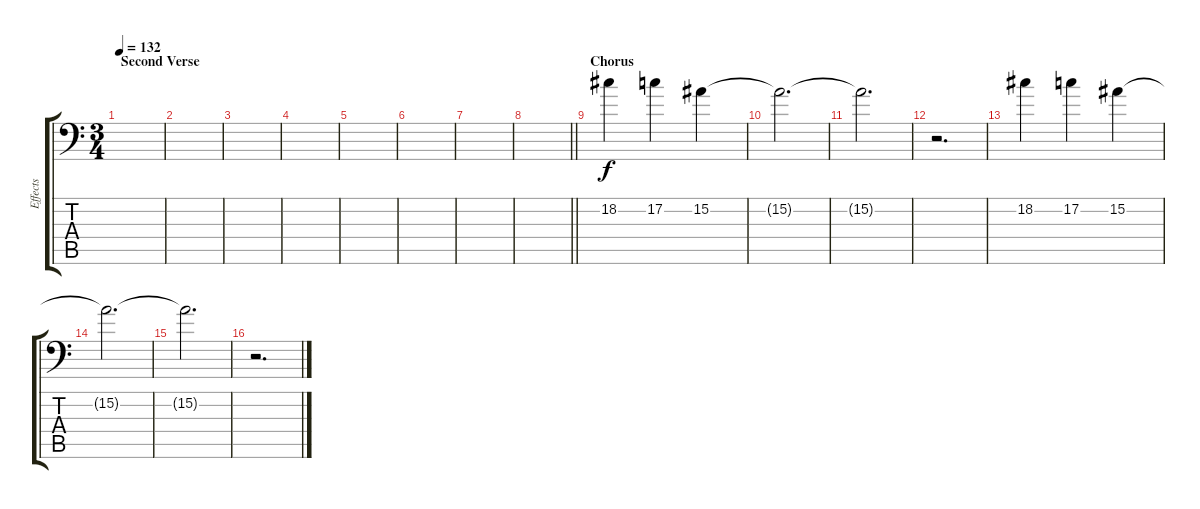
\track ("Effects" "Effects") {instrument pad4choir}
\staff {score tabs}
\tuning (C4 G3 Eb3 Bb2 F2 Bb1) {hide}
\ts (3 4)
\section ("" "Second Verse")
\tempo 132
\clef f4
\ks c
|
|
|
|
|
|
|
\barLineRight lightlight
|
\section ("" "Chorus")
18.2.4{volume 11} 17.2.4 15.2.4 |
15.2{t}.2{d volume 3} |
15.2{t}.2{d} |
r.2{d} |
18.2.4{volume 11} 17.2.4 15.2.4 |
15.2{t}.2{d volume 3} |
15.2{t}.2{d} |
r.2{d}
